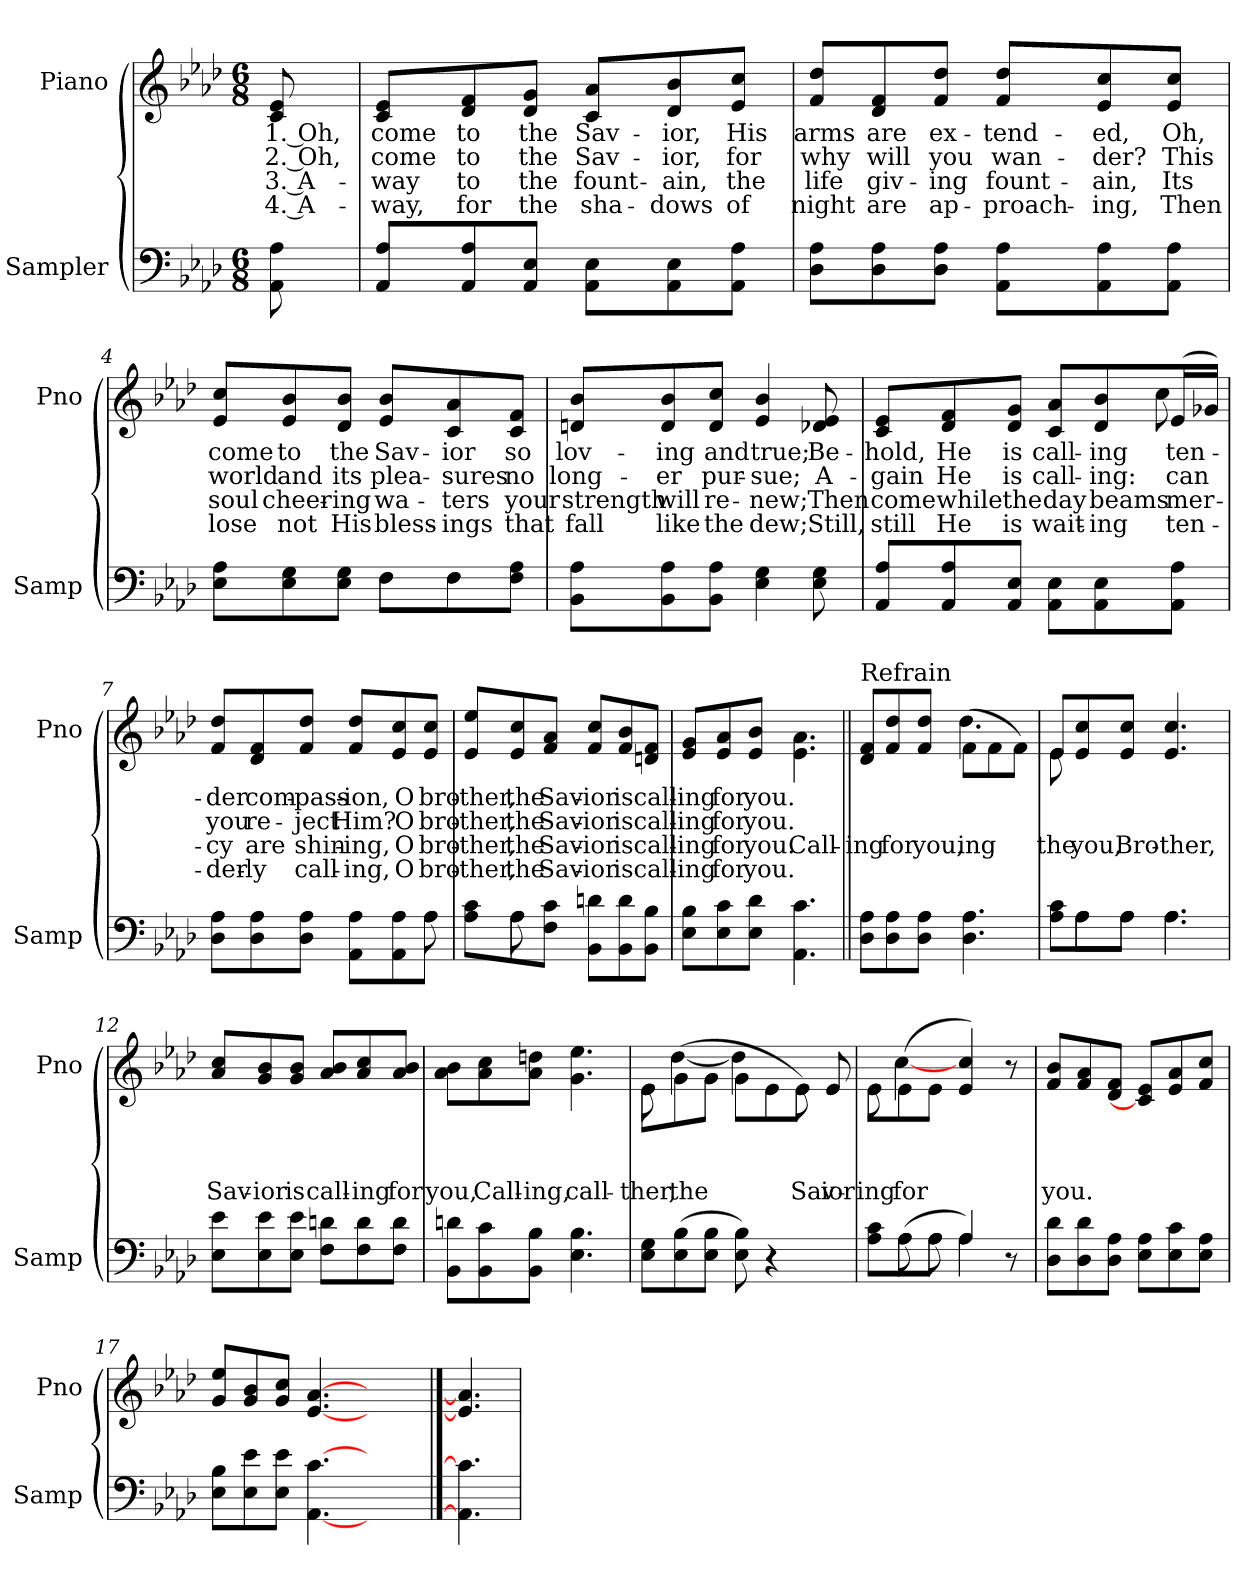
**kern	**kern	**text	**text	**text	**text
*part2	*part1	*part1	*part1	*part1	*part1
*staff2	*staff1	*staff1	*staff1	*staff1	*staff1
*I"Sampler	*I"Piano	*	*	*	*
*I'Samp	*I'Pno	*	*	*	*
*clefF4	*clefG2	*	*	*	*
*k[b-e-a-d-]	*k[b-e-a-d-]	*	*	*	*
*A-:	*A-:	*	*	*	*
*M6/8	*M6/8	*	*	*	*
=1	=1	=1	=1	=1	=1
8AA- 8A-	8c 8e-	1. Oh,	2. Oh,	3. A-	4. A-
=2	=2	=2	=2	=2	=2
8AA-/ 8A-/L	8c/ 8e-/L	come	come	-way	-way,
8AA-/ 8A-/	8d-/ 8f/	to	to	to	for
8AA-/ 8E-/J	8d-/ 8g/J	the	the	the	the
8AA-\ 8E-\L	8c/ 8a-/L	Sav-	Sav-	fount-	sha-
8AA-\ 8E-\	8d-/ 8b-/	-ior,	-ior,	-ain,	-dows
8AA-\ 8A-\J	8e-/ 8cc/J	His	for	the	of
=3	=3	=3	=3	=3	=3
8D-\ 8A-\L	8f/ 8dd-/L	arms	why	life	night
8D-\ 8A-\	8d-/ 8f/	are	will	giv-	are
8D-\ 8A-\J	8f/ 8dd-/J	ex-	you	-ing	ap-
8AA-\ 8A-\L	8f/ 8dd-/L	-tend-	wan-	fount-	-proach-
8AA-\ 8A-\	8e-/ 8cc/	-ed,	-der?	-ain,	-ing,
8AA-\ 8A-\J	8e-/ 8cc/J	Oh,	This	Its	Then
=4	=4	=4	=4	=4	=4
*^	*	*	*	*	*
8E-\ 8A-\L	4.ryy	8e-/ 8cc/L	come	world	soul	lose
8E-\ 8G\	.	8e-/ 8b-/	to	and	cheer-	not
8E-\ 8G\J	.	8d-/ 8b-/J	the	its	-ing	His
8F\L	8F\L	8e-/ 8b-/L	Sav-	plea-	wa-	bless-
8F\	8F\J	8c/ 8a-/	-ior	-sures	-ters	-ings
8F\ 8A-\J	8ryy	8c/ 8f/J	so	no	your	that
*v	*v	*	*	*	*	*
=5	=5	=5	=5	=5	=5
8BB-\ 8A-\L	8dn/ 8b-/L	lov-	long-	strength	fall
8BB-\ 8A-\	8d/ 8b-/	-ing	-er	will	like
8BB-\ 8A-\J	8d/ 8cc/J	and	pur-	re-	the
4E- 4G	4e- 4b-	true;	-sue;	-new;	dew;
8E- 8G	8d-X 8e-	Be-	A-	Then	Still,
=6	=6	=6	=6	=6	=6
*	*^	*	*	*	*
8AA-/ 8A-/L	8c/ 8e-/L	8ryy	-hold,	-gain	come	still
*	*v	*v	*	*	*	*
8AA-/ 8A-/	8d-/ 8f/	He	He	while	He
8AA-/ 8E-/J	8d-/ 8g/J	is	is	the	is
8AA-\ 8E-\L	8c/ 8a-/L	call-	call-	day	wait-
8AA-\ 8E-\	8d-/ 8b-/	-ing	-ing:	beams	-ing
*	*^	*	*	*	*
8AA-\ 8A-\J	(16e-/L	8cc	ten-	can	mer-	ten-
.	16g-X/JJ)	.	.	.	.	.
*	*v	*v	*	*	*	*
=7	=7	=7	=7	=7	=7
*^	*	*	*	*	*
8D-\ 8A-\L	8ryy	8f/ 8dd-/L	-der	you	-cy	-der-
*v	*v	*	*	*	*	*
8D-\ 8A-\	8d-/ 8f/	com-	re-	are	-ly
8D-\ 8A-\J	8f/ 8dd-/J	-pass-	-ject	shin-	call-
8AA-\ 8A-\L	8f/ 8dd-/L	-ion,	Him?	-ing,	-ing,
8AA-\ 8A-\	8e-/ 8cc/	O	O	O	O
*^	*	*	*	*	*
8A-\J	8A-	8e-/ 8cc/J	bro-	bro-	bro-	bro-
=8	=8	=8	=8	=8	=8	=8
8A-\ 8c\L	8ryy	8e-/ 8ee-/L	-ther,	-ther,	-ther,	-ther,
8A-\	8A-	8e-/ 8cc/	the	the	the	the
8F\ 8c\J	2ryy	8f/ 8a-/J	Sav-	Sav-	Sav-	Sav-
8BB-\ 8dn\L	.	8f/ 8cc/L	-ior	-ior	-ior	-ior
8BB-\ 8d\	.	8f/ 8b-/	is	is	is	is
8BB-\ 8B-\J	.	8dn/ 8f/J	call-	call-	call-	call-
*v	*v	*	*	*	*	*
=9	=9	=9	=9	=9	=9
8E-\ 8B-\L	8e-/ 8g/L	-ing	-ing	-ing	-ing
8E-\ 8c\	8e-/ 8a-/	for	for	for	for
8E-\ 8d-\J	8e-/ 8b-/J	you.	you.	you.	you.
4.AA- 4.c	4.e-\ 4.a-\	.	.	Call-	.
=10||	=10||	=10||	=10||	=10||	=10||
*	*^	*	*	*	*
!	!LO:TX:t=Refrain	!	!	!	!	!
8D-\ 8A-\L	8d-/ 8f/L	4.ryy	.	.	-ing	.
8D-\ 8A-\	8f/ 8dd-/	.	.	.	for	.
8D-\ 8A-\J	8f/ 8dd-/J	.	.	.	you,	.
4.D- 4.A-	(8f\L	4.dd-	.	.	-ing	.
.	8f\	.	.	.	.	.
.	8f\J)	.	.	.	.	.
=11	=11	=11	=11	=11	=11	=11
*^	*	*	*	*	*	*
8A-\ 8c\L	8ryy	8e-/L	8e-	.	.	the	.
8A-\	8A-\L	8e-/ 8cc/	2ryy	.	.	you,	.
8A-\J	8A-\J	8e-/ 8cc/J	.	.	.	Bro-	.
4.A-\	4.A-	4.e- 4.cc	.	.	.	-ther,	.
.	.	.	8ryy	.	.	.	.
*v	*v	*	*	*	*	*	*
*	*v	*v	*	*	*	*
=12	=12	=12	=12	=12	=12
8E-\ 8e-\L	8a-/ 8cc/L	.	.	Sav-	.
8E-\ 8e-\	8g/ 8b-/	.	.	-ior	.
8E-\ 8e-\J	8g/ 8b-/J	.	.	is	.
8F\ 8dn\L	8a-/ 8b-/L	.	.	call-	.
8F\ 8d\	8a-/ 8cc/	.	.	-ing	.
8F\ 8d\J	8a-/ 8b-/J	.	.	for	.
=13	=13	=13	=13	=13	=13
8BB-\ 8dn\L	8a-\ 8b-\L	.	.	you,	.
8BB-\ 8c\	8a-\ 8cc\	.	.	Call-	.
8BB-\ 8B-\J	8a-\ 8ddn\J	.	.	-ing,	.
4.E- 4.B-	4.g 4.ee-	.	.	call-	.
=14	=14	=14	=14	=14	=14
*	*^	*	*	*	*
8E-\ 8G\L	8e-\L	8e-	.	.	-ther,	.
(8E-\ 8B-\	(8g\	[4dd-	.	.	the	.
8E-\ 8B-\J	8g\J	.	.	.	.	.
8E- 8B-)	8g\L	4dd-]	.	.	.	.
4r	8e-\	.	.	.	.	.
.	8e-\J)	8e-	.	.	Sav-	.
8ryy	8ryy	8e-	.	.	-ior	.
=15	=15	=15	=15	=15	=15	=15
*^	*	*	*	*	*	*
8A-\ 8c\L	8ryy	8e-\L	8e-	.	.	-ing	.
(8A-\	8A-	(8e-\	[4cc	.	.	for	.
8A-\J	8A-	8e-\J	.	.	.	.	.
4A-/)	4A-	4e- 4cc)	4.ryy	.	.	.	.
8r	8ryy	8r	.	.	.	.	.
*v	*v	*	*	*	*	*	*
*	*v	*v	*	*	*	*
=16	=16	=16	=16	=16	=16
8D-\ 8d-\L	8f/ 8b-/L	.	.	you.	.
8D-\ 8d-\	8f/ 8a-/	.	.	.	.
8D-\ 8A-\J	8d-/ 8f/J	.	.	.	.
8E-\ 8A-\L	8c]/ 8e-/L	.	.	.	.
8E-\ 8c\	8e-/ 8a-/	.	.	.	.
8E-\ 8A-\J	8f/ 8cc/J	.	.	.	.
=17	=17	=17	=17	=17	=17
8E-\ 8B-\L	8g/ 8ee-/L	.	.	.	.
8E-\ 8e-\	8g/ 8b-/	.	.	.	.
8E-\ 8e-\J	8g/ 8cc/J	.	.	.	.
[4.AA- [4.c	[4.e- [4.a-	.	.	.	.
4.ryy	4.ryy	.	.	.	.
==18	==18	==18	==18	==18	==18
4.AA-] 4.c]	4.e-] 4.a-]	.	.	.	.
=	=	=	=	=	=
*-	*-	*-	*-	*-	*-
